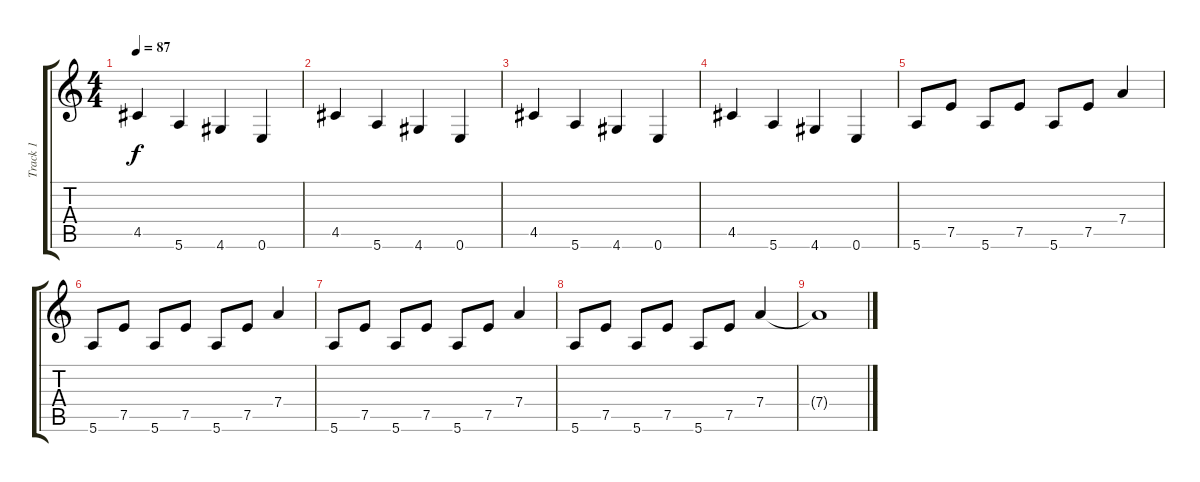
\track ("Track 1" "Track 1") {instrument acousticguitarsteel}
\staff {score tabs}
\tuning (E4 B3 G3 D3 A2 E2) {hide}
\ts (4 4)
\tempo 87
\clef g2
\ks c
4.5.4{dy f} 5.6.4 4.6.4 0.6.4 |
4.5.4 5.6.4 4.6.4 0.6.4 |
4.5.4 5.6.4 4.6.4 0.6.4 |
4.5.4 5.6.4 4.6.4 0.6.4 |
5.6.8 7.5.8 5.6.8 7.5.8 5.6.8 7.5.8 7.4.4 |
5.6.8 7.5.8 5.6.8 7.5.8 5.6.8 7.5.8 7.4.4 |
5.6.8 7.5.8 5.6.8 7.5.8 5.6.8 7.5.8 7.4.4 |
5.6.8 7.5.8 5.6.8 7.5.8 5.6.8 7.5.8 7.4.4 |
7.4{t}.1
